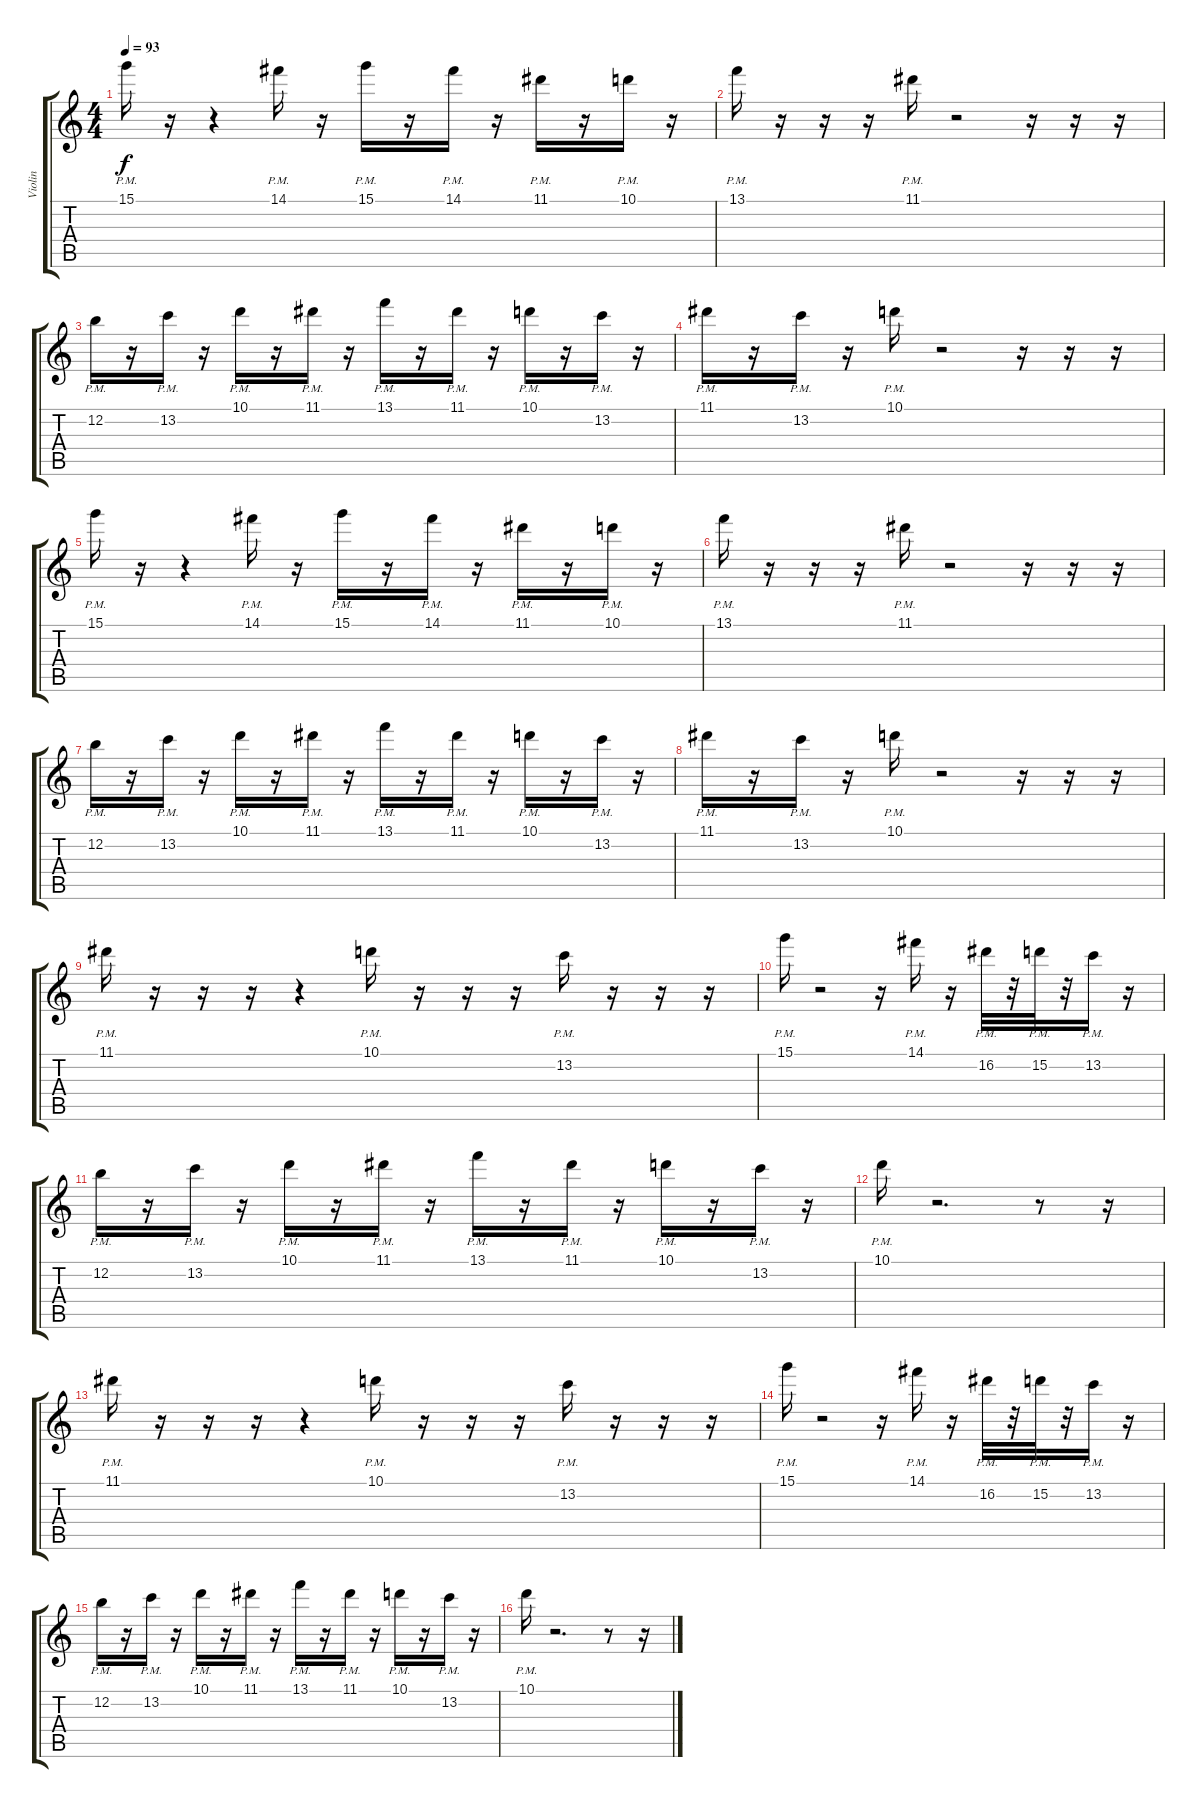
\track ("Violin" "Violin") {instrument overdrivenguitar}
\staff {score tabs}
\tuning (E4 B3 G3 D3 A2 E2) {hide}
\ts (4 4)
\tempo 93
\clef g2
\ks c
15.1{pm}.16{dy f volume 14 instrument electricguitarclean} r.16 r.4 14.1{pm}.16 r.16 15.1{pm}.16 r.16 14.1{pm}.16 r.16 11.1{pm}.16 r.16 10.1{pm}.16 r.16 |
13.1{pm}.16 r.16 r.16 r.16 11.1{pm}.16 r.2 r.16 r.16 r.16 |
12.2{pm}.16 r.16 13.2{pm}.16 r.16 10.1{pm}.16 r.16 11.1{pm}.16 r.16 13.1{pm}.16 r.16 11.1{pm}.16 r.16 10.1{pm}.16 r.16 13.2{pm}.16 r.16 |
11.1{pm}.16 r.16 13.2{pm}.16 r.16 10.1{pm}.16 r.2 r.16 r.16 r.16 |
15.1{pm}.16 r.16 r.4 14.1{pm}.16 r.16 15.1{pm}.16 r.16 14.1{pm}.16 r.16 11.1{pm}.16 r.16 10.1{pm}.16 r.16 |
13.1{pm}.16 r.16 r.16 r.16 11.1{pm}.16 r.2 r.16 r.16 r.16 |
12.2{pm}.16 r.16 13.2{pm}.16 r.16 10.1{pm}.16 r.16 11.1{pm}.16 r.16 13.1{pm}.16 r.16 11.1{pm}.16 r.16 10.1{pm}.16 r.16 13.2{pm}.16 r.16 |
11.1{pm}.16 r.16 13.2{pm}.16 r.16 10.1{pm}.16 r.2 r.16 r.16 r.16 |
11.1{pm}.16 r.16 r.16 r.16 r.4 10.1{pm}.16 r.16 r.16 r.16 13.2{pm}.16 r.16 r.16 r.16 |
15.1{pm}.16 r.2 r.16 14.1{pm}.16 r.16 16.2{pm}.32 r.32 15.2{pm}.32 r.32 13.2{pm}.16 r.16 |
12.2{pm}.16 r.16 13.2{pm}.16 r.16 10.1{pm}.16 r.16 11.1{pm}.16 r.16 13.1{pm}.16 r.16 11.1{pm}.16 r.16 10.1{pm}.16 r.16 13.2{pm}.16 r.16 |
10.1{pm}.16 r.2{d} r.8 r.16 |
11.1{pm}.16 r.16 r.16 r.16 r.4 10.1{pm}.16 r.16 r.16 r.16 13.2{pm}.16 r.16 r.16 r.16 |
15.1{pm}.16 r.2 r.16 14.1{pm}.16 r.16 16.2{pm}.32 r.32 15.2{pm}.32 r.32 13.2{pm}.16 r.16 |
12.2{pm}.16 r.16 13.2{pm}.16 r.16 10.1{pm}.16 r.16 11.1{pm}.16 r.16 13.1{pm}.16 r.16 11.1{pm}.16 r.16 10.1{pm}.16 r.16 13.2{pm}.16 r.16 |
10.1{pm}.16 r.2{d} r.8 r.16
